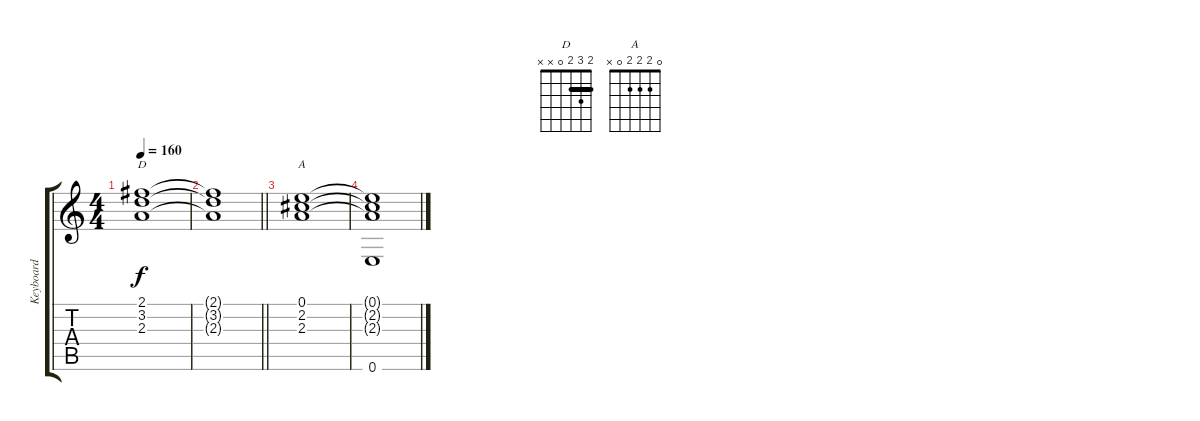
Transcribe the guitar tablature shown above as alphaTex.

\track ("Keyboard" "Keyboard") {instrument overdrivenguitar}
\staff {score tabs}
\tuning (E4 B3 G3 D3 A2 E2) {hide}
\chord ("D" 2 3 2 0 x x) {barre 2}
\chord ("A" 0 2 2 2 0 x)
\ts (4 4)
\tempo 160
\clef g2
\ks c
(2.1 3.2 2.3).1{ch "D" dy f} |
\barLineRight lightlight
(2.1{t} 3.2{t} 2.3{t}).1 |
(0.1 2.2 2.3).1{ch "A"} |
(0.1{t} 2.2{t} 2.3{t} 0.6).1{volume 0}
